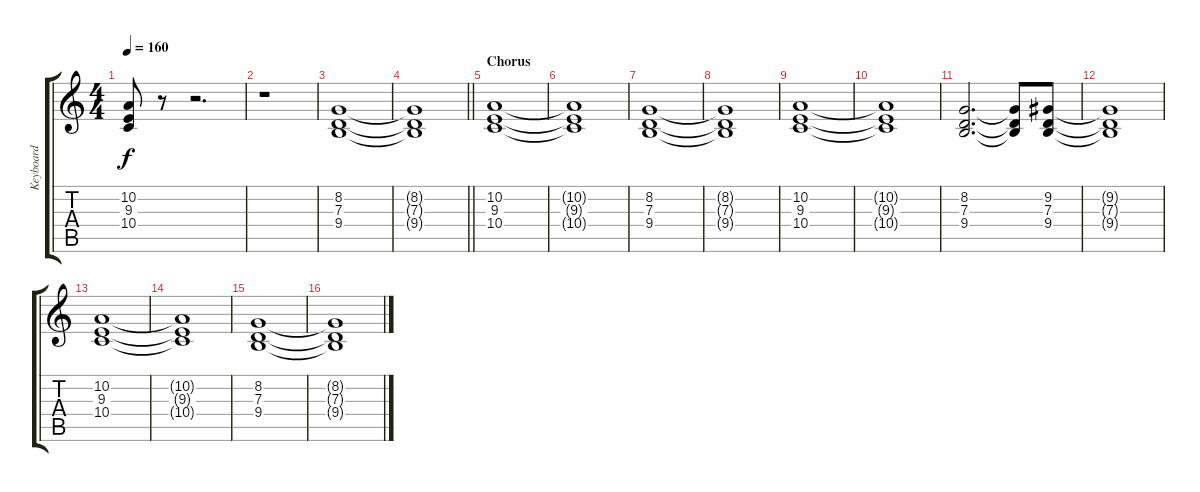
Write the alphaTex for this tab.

\track ("Keyboard" "Keyboard") {instrument stringensemble1}
\staff {score tabs}
\tuning (E4 B3 G3 D3 A2 E2) {hide}
\ts (4 4)
\tempo 160
\clef g2
\ks c
(10.2 9.3 10.4).8{dy f} r.8 r.2{d} |
r.1 |
(8.2 7.3 9.4).1 |
\barLineRight lightlight
(8.2{t} 7.3{t} 9.4{t}).1 |
\section ("" "Chorus")
(10.2 9.3 10.4).1 |
(10.2{t} 9.3{t} 10.4{t}).1 |
(8.2 7.3 9.4).1 |
(8.2{t} 7.3{t} 9.4{t}).1 |
(10.2 9.3 10.4).1 |
(10.2{t} 9.3{t} 10.4{t}).1 |
(8.2 7.3 9.4).2{d} (8.2{t} 7.3{t} 9.4{t}).8 (9.2 7.3 9.4).8 |
(9.2{t} 7.3{t} 9.4{t}).1 |
(10.2 9.3 10.4).1 |
(10.2{t} 9.3{t} 10.4{t}).1 |
(8.2 7.3 9.4).1 |
(8.2{t} 7.3{t} 9.4{t}).1
